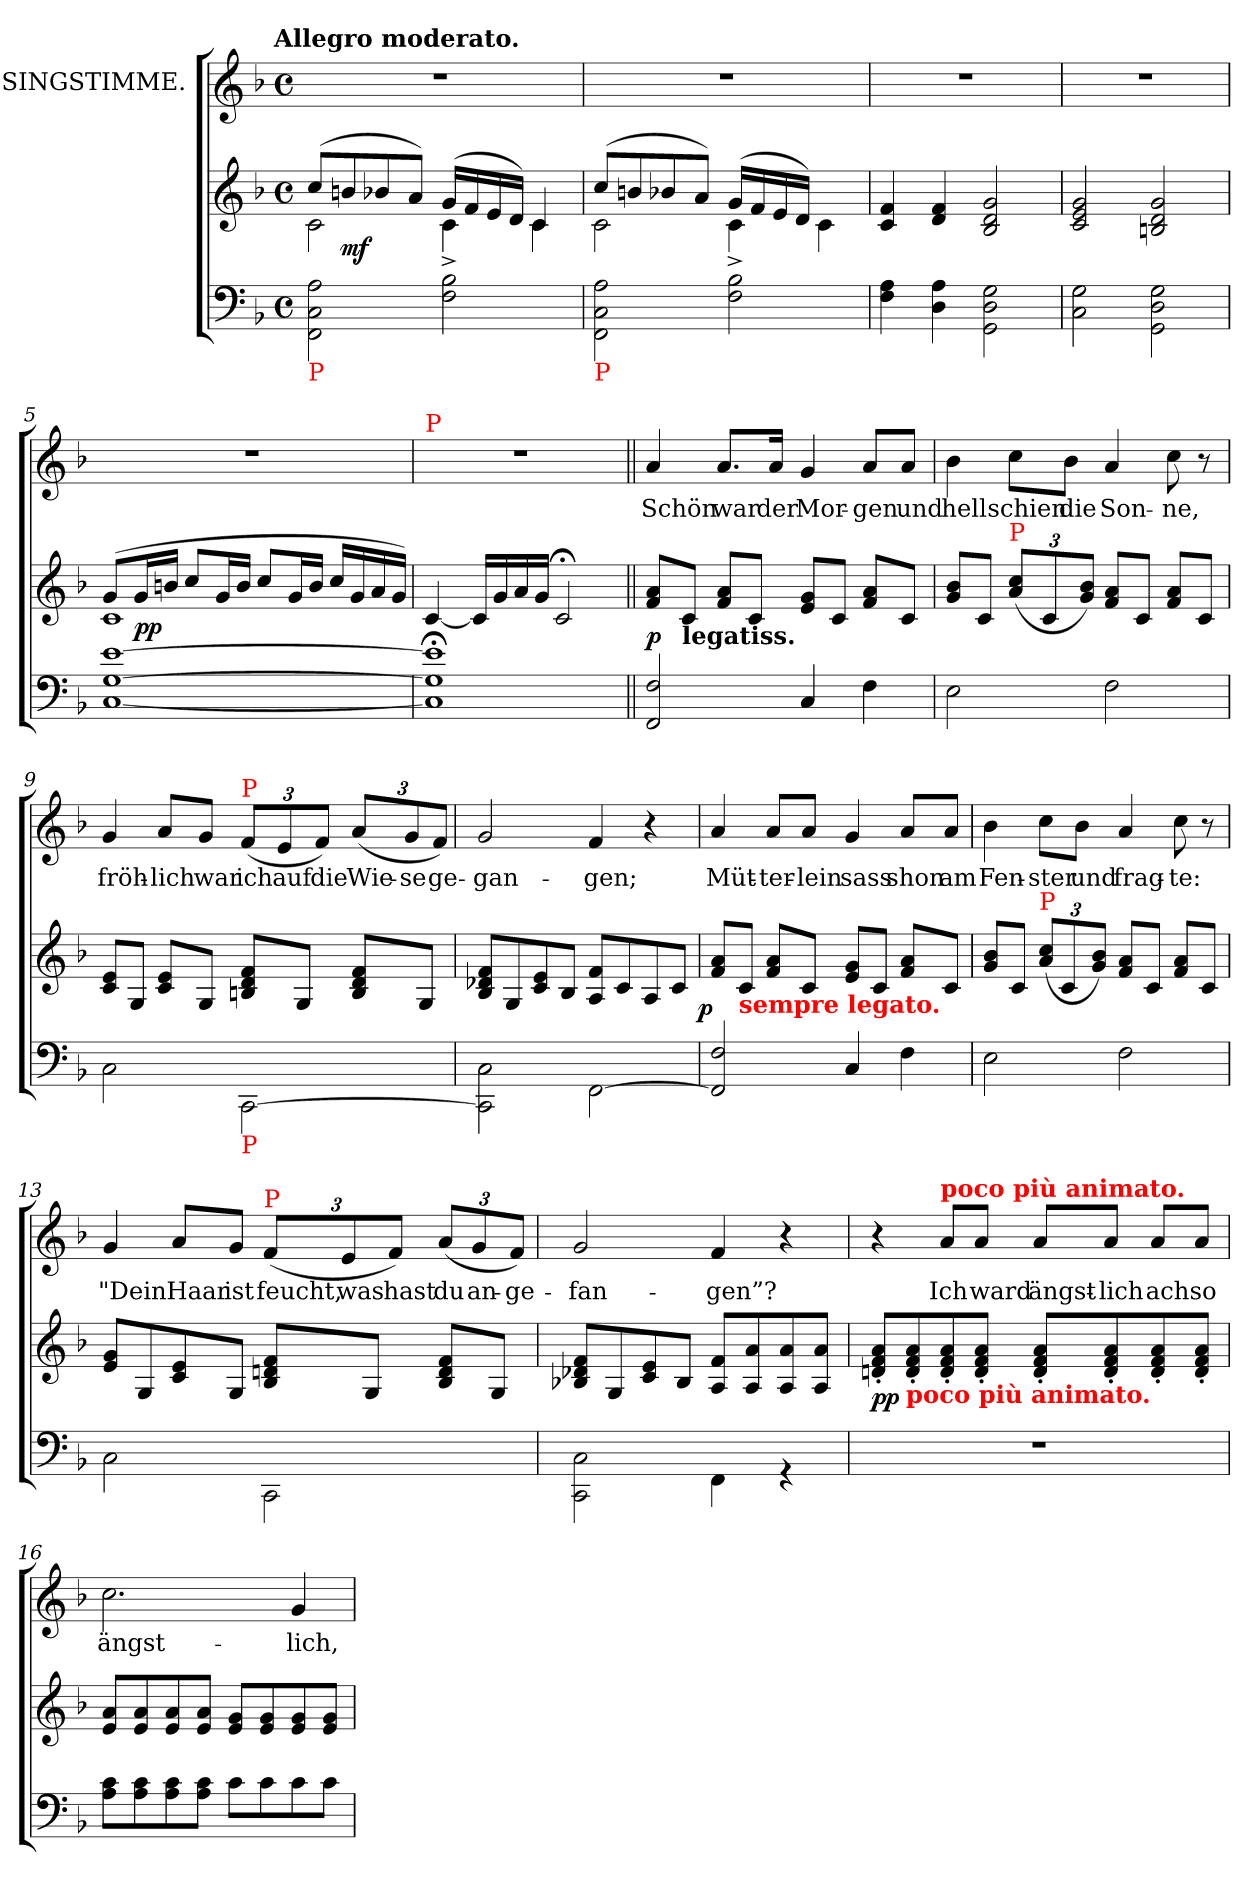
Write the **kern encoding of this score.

**kern	**kern	**dynam	**kern	**text
*part2	*part2	*part2	*part1	*part1
*staff3	*staff2	*staff2/3	*staff1	*staff1
*	*	*	*I"SINGSTIMME.	*
*clefF4	*clefG2	*	*clefG2	*
*k[b-]	*k[b-]	*	*k[b-]	*
*F:	*F:	*	*F:	*
!!LO:TX:omd:t=Allegro moderato.
*M4/4	*M4/4	*	*M4/4	*
*met(c)	*met(c)	*	*met(c)	*
*MM116	*MM116	*	*MM116	*
=1	=1	=1	=1	=1
*	*^	*	*	*
!LO:TX:b:color=red:t=P	!	!	!	!	!
2A\ 2C\ 2FF\	(<8ccL	2c\	.	1rdd	.
.	8bn	.	mf	.	.
.	8b-X	.	.	.	.
.	8aJ)	.	.	.	.
2B-\ 2F\	(<16gLL	4c^<	.	.	.
.	16f	.	.	.	.
.	16e	.	.	.	.
.	16dJJ)	.	.	.	.
.	4c/	4c\	.	.	.
=2	=2	=2	=2	=2	=2
!LO:TX:b:color=red:t=P	!	!	!	!	!
2A\ 2C\ 2FF\	(<8ccL	2c\	.	1rdd	.
.	8bn	.	.	.	.
.	8b-X	.	.	.	.
.	8aJ)	.	.	.	.
2B-\ 2F\	(<16gLL	4c^<	.	.	.
.	16f	.	.	.	.
.	16e	.	.	.	.
.	16dJJ)	.	.	.	.
.	4c\	4ryy	.	.	.
*	*v	*v	*	*	*
=3	=3	=3	=3	=3
4A 4F	4f/ 4c/	.	1rdd	.
4A 4D	4f/ 4d/	.	.	.
2G\ 2D\ 2GG\	2g/ 2d/ 2B-/	.	.	.
=4	=4	=4	=4	=4
2G\ 2C\	2g/ 2e/ 2c/	.	1rdd	.
2G\ 2D\ 2GG\	2g/ 2d/ 2Bn/	.	.	.
=5	=5	=5	=5	=5
*	*^	*	*	*
[1e [1G [1C	(>8gL	1c	.	1rdd	.
.	16gL	.	pp	.	.
.	16bnJJ	.	.	.	.
.	8ccL	.	.	.	.
.	16gL	.	.	.	.
.	16bJJ	.	.	.	.
.	8ccL	.	.	.	.
.	16gL	.	.	.	.
.	16bJJ	.	.	.	.
.	16ccLL	.	.	.	.
.	16g	.	.	.	.
.	16a	.	.	.	.
.	16gJJ)	.	.	.	.
*	*v	*v	*	*	*
=6	=6	=6	=6	=6
!	!	!	!LO:TX:a:color=red:t=P	!
1e]; 1G]; 1C];	[4c	.	1rdd	.
.	16c/LL]	.	.	.
.	16g	.	.	.
.	16a	.	.	.
.	16gJJ	.	.	.
.	2c;</	.	.	.
=7||	=7||	=7||	=7||	=7||
2F 2FF	8a 8fL	p	4a	Schön
!	!LO:TX:b:B:t=legatiss.	!	!	!
.	8cJ	.	.	.
.	8a 8fL	.	8.a/L	war
.	8cJ	.	.	.
.	.	.	16a/Jk	der
4C	8g 8eL	.	4g	Mor-
.	8cJ	.	.	.
4F\	8a 8fL	.	8a/L	-gen
.	8cJ	.	8a/J	und
=8	=8	=8	=8	=8
2E	8b- 8gL	.	4b-	hell
.	8cJ	.	.	.
*	*Xbrackettup	*	*	*
!	!LO:TX:a:color=red:t=P	!	!	!
.	(<12cc 12aL	.	8cc\L	schien
.	12c	.	.	.
.	.	.	8b-\J	die
.	12b- 12gJ)	.	.	.
2F	8a 8fL	.	4a	Son-
.	8cJ	.	.	.
.	8a 8fL	.	8cc	-ne,
.	8cJ	.	8r	.
=9	=9	=9	=9	=9
2C\	8e 8cL	.	4g	fröh-
.	8G/J	.	.	.
.	8e 8cL	.	8a/L	-lich
.	8G/J	.	8g/J	war
!	!	!	!LO:TX:a:color=red:t=P	!
!LO:TX:b:color=red:t=P	!	!	!	!
[2CC\	8f/ 8d/ 8Bn/L	.	(>12f/L	ich
.	.	.	12e/	auf
.	8G/J	.	.	.
.	.	.	12f/J)	die
.	8f/ 8d/ 8B/L	.	(>12a/L	Wie-
.	.	.	12g/	-se
.	8G/J	.	.	.
.	.	.	12f/J)	ge-
=10	=10	=10	=10	=10
2C\ 2CC]\	8f 8d-X 8B-L	.	2g	-gan-
.	8G/	.	.	.
.	8e 8c	.	.	.
.	8B-J	.	.	.
[2FF\	8f/ 8A/L	.	4f	-gen;
.	8c/	.	.	.
.	8A/	.	4r	.
.	8c/J	.	.	.
=11	=11	=11	=11	=11
!	!	!LO:DY:rj	!	!
2F 2FF]	8a 8fL	p	4a	Müt-
!	!LO:TX:b:B:color=red:t=sempre legato.	!	!	!
.	8cJ	.	.	.
.	8a 8fL	.	8a/L	-ter-
.	8cJ	.	8a/J	-lein
4C	8g 8eL	.	4g	sass
.	8cJ	.	.	.
4F\	8a 8fL	.	8a/L	shon
.	8cJ	.	8a/J	am
=12	=12	=12	=12	=12
2E\	8b- 8gL	.	4b-	Fen-
.	8cJ	.	.	.
!	!LO:TX:a:color=red:t=P	!	!	!
.	(<12cc 12aL	.	8cc\L	-ster
.	12c	.	.	.
.	.	.	8b-\J	und
.	12b- 12gJ)	.	.	.
2F\	8a 8fL	.	4a	frag-
.	8cJ	.	.	.
.	8a 8fL	.	8cc	-te:
.	8cJ	.	8r	.
=13	=13	=13	=13	=13
2C\	8g 8eL	.	4g	"Dein
.	8G/	.	.	.
.	8e 8c	.	8a/L	Haar
.	8G/J	.	8g/J	ist
!	!	!	!LO:TX:a:color=red:t=P	!
2CC\	8f 8dn 8B-L	.	(>12f/L	feucht,
.	.	.	12e/	was
.	8G/J	.	.	.
.	.	.	12f/J)	hast
.	8f 8d 8B-L	.	(>12a/L	du
.	.	.	12g/	an-
.	8G/J	.	.	.
.	.	.	12f/J)	-ge-
=14	=14	=14	=14	=14
2C\ 2CC\	8f 8d-X 8B-XL	.	2g	-fan-
.	8G/	.	.	.
.	8e 8c	.	.	.
.	8B-J	.	.	.
4FF\	8f/ 8A/L	.	4f	-gen”?
.	8a/ 8A/	.	.	.
4rGG	8a/ 8A/	.	4r	.
.	8a/ 8A/J	.	.	.
=15	=15	=15	=15	=15
1rF	8a'</ 8f'</ 8dn'</L	pp	4r	.
!	!LO:TX:b:B:color=red:t=poco più animato.	!	!	!
.	8a'< 8f'< 8d'<	.	.	.
!	!	!	!LO:TX:a:B:color=red:t=poco più animato.	!
.	8a'< 8f'< 8d'<	.	8a/L	Ich
.	8a'< 8f'< 8d'<J	.	8a/J	ward
.	8a'</ 8f'</ 8d'</L	.	8a/L	ängst-
.	8a'< 8f'< 8d'<	.	8a/J	-lich
.	8a'< 8f'< 8d'<	.	8a/L	ach
.	8a'< 8f'< 8d'<J	.	8a/J	so
=16	=16	=16	=16	=16
8c 8AL	8a 8eL	.	2.cc\	ängst-
8c 8A	8a 8e	.	.	.
8c 8A	8a 8e	.	.	.
8c 8AJ	8a 8eJ	.	.	.
8cL	8g 8eL	.	.	.
8c	8g 8e	.	.	.
8c	8g 8e	.	4g/	-lich,
8cJ	8g 8eJ	.	.	.
=	=	=	=	=
*-	*-	*-	*-	*-
